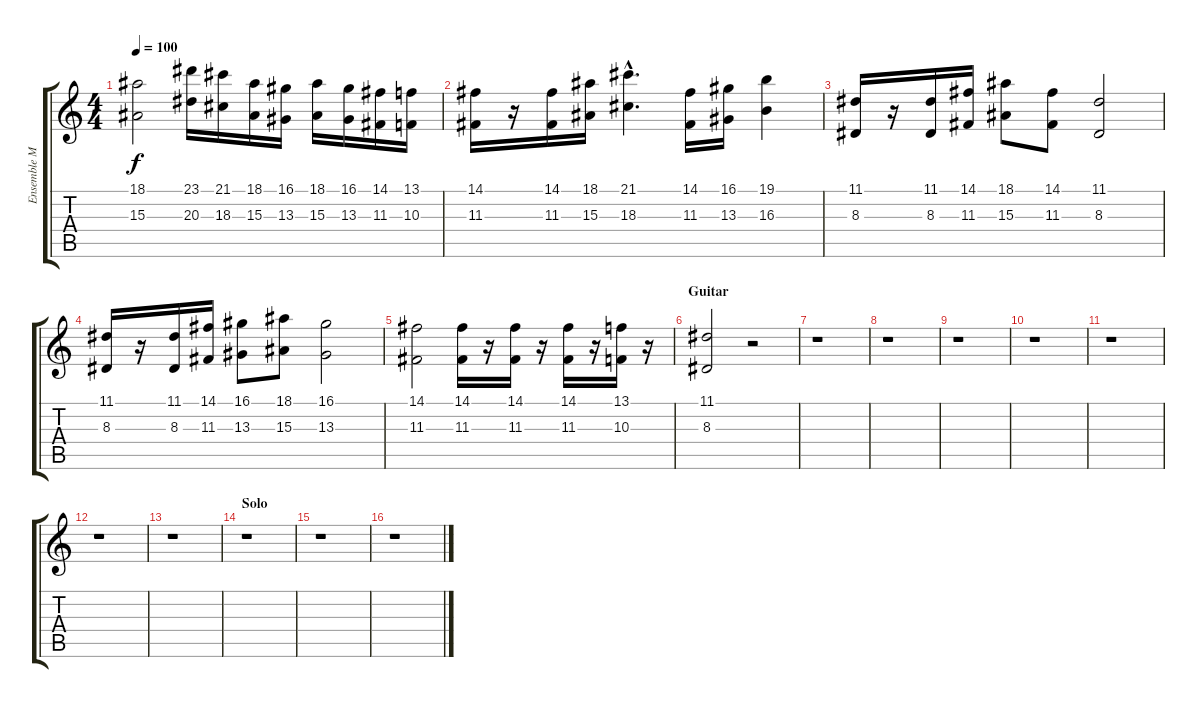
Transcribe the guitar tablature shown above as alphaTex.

\track ("Ensemble Melody" "Ensemble M") {instrument stringensemble1}
\staff {score tabs}
\tuning (E4 B3 G3 D3 A2 E2) {hide}
\ts (4 4)
\tempo 100
\clef g2
\ks c
(18.1 15.3).2{dy f} (23.1 20.3).16 (21.1 18.3).16 (18.1 15.3).16 (16.1 13.3).16 (18.1 15.3).16 (16.1 13.3).16 (14.1 11.3).16 (13.1 10.3).16 |
(14.1 11.3).16 r.16 (14.1 11.3).16 (18.1 15.3).16 (21.1{hac} 18.3{hac}).4{d} (14.1 11.3).16 (16.1 13.3).16 (19.1 16.3).4 |
(11.1 8.3).16 r.16 (11.1 8.3).16 (14.1 11.3).16 (18.1 15.3).8 (14.1 11.3).8 (11.1 8.3).2 |
(11.1 8.3).16 r.16 (11.1 8.3).16 (14.1 11.3).16 (16.1 13.3).8 (18.1 15.3).8 (16.1 13.3).2 |
(14.1 11.3).2 (14.1 11.3).16 r.16 (14.1 11.3).16 r.16 (14.1 11.3).16 r.16 (13.1 10.3).16 r.16 |
\section ("" "Guitar ")
(11.1 8.3).2 r.2 |
r.1 |
r.1 |
r.1 |
r.1 |
r.1 |
r.1 |
r.1 |
\section ("" "Solo")
r.1 |
r.1 |
r.1
